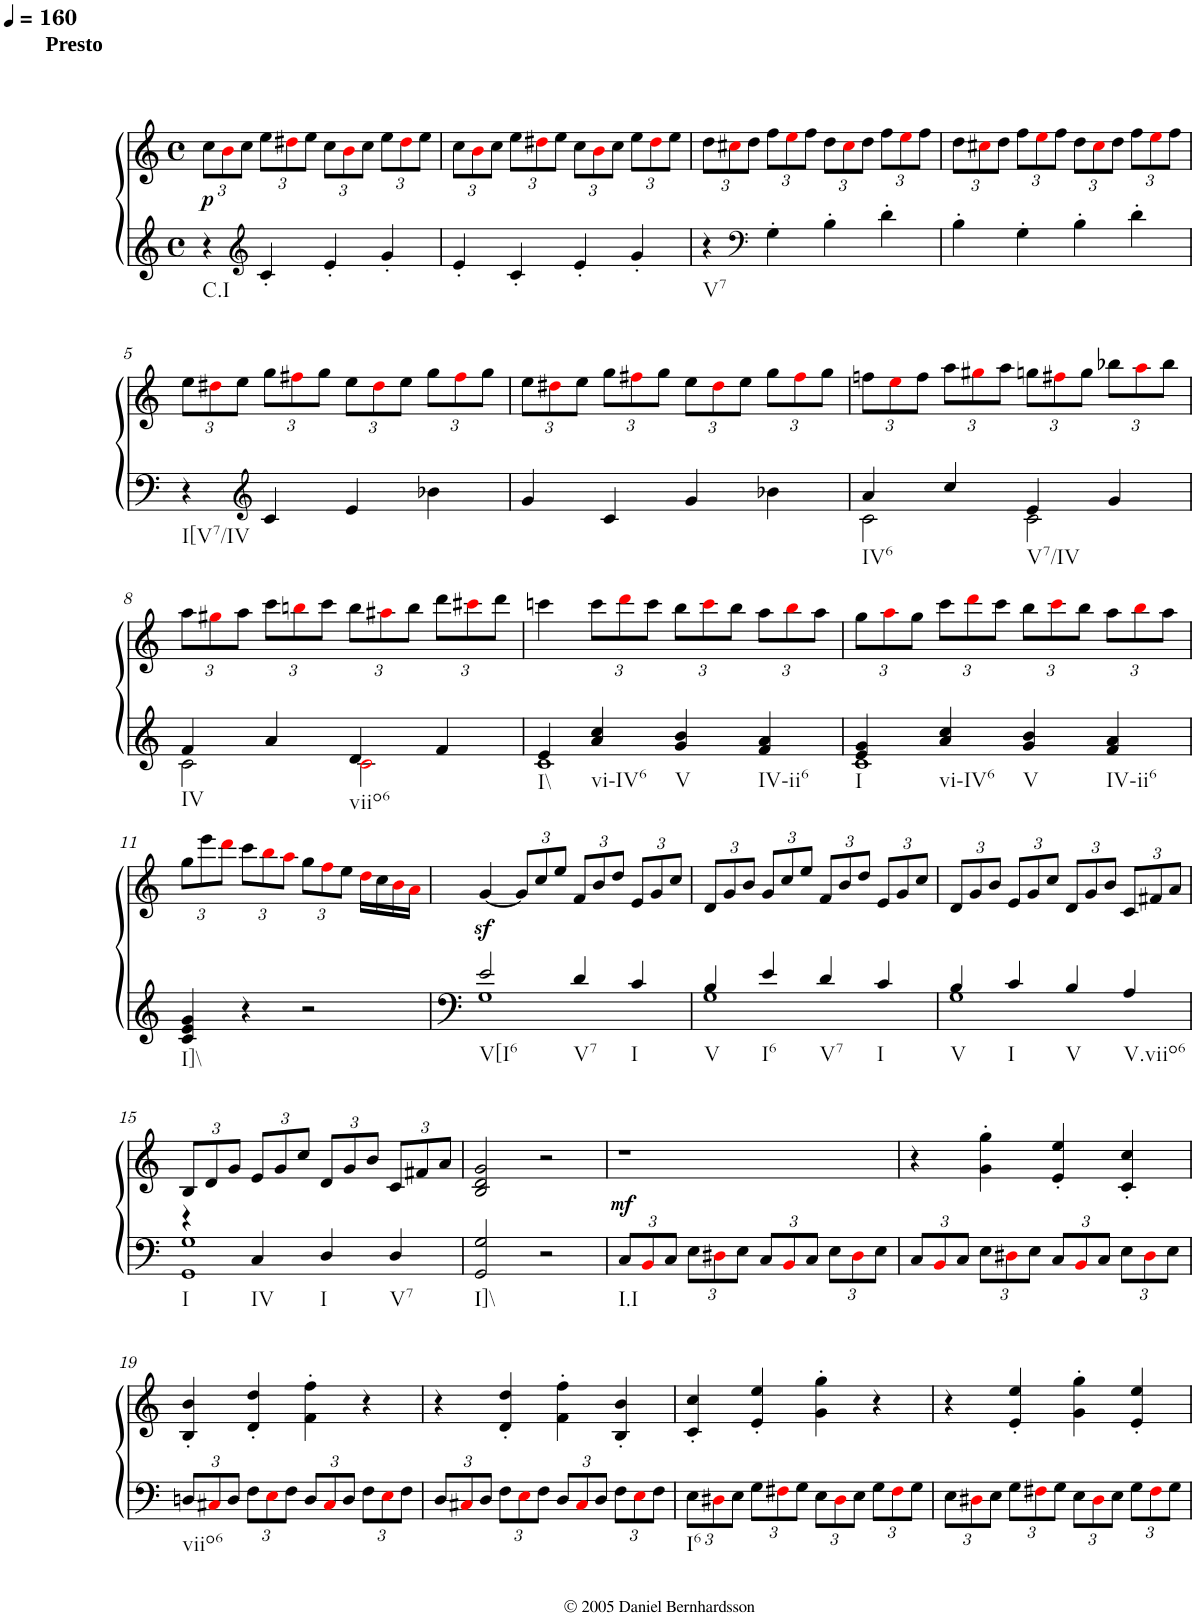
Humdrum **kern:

**kern	**kern	**dynam
*part1	*part1	*part1
*staff2	*staff1	*staff1/2
*I"Piano	*	*
*I'Pno.	*	*
*clefG2	*clefG2	*
*k[]	*k[]	*
*M4/4	*M4/4	*
*met(c)	*met(c)	*
*MM160	*MM160	*
*	*Xbrackettup	*
=1	=1	=1
!	!LO:TX:a:B:t=Presto	!
!LO:TX:b:t=C.I	!	!
!	!	!LO:DY:b
4r	12cc\L	p
.	12bi\	.
.	12cc\J	.
*clefG2	*	*
4c'/	12ee\L	.
.	12dd#Xi\	.
.	12ee\J	.
4e'/	12cc\L	.
.	12bi\	.
.	12cc\J	.
4g'/	12ee\L	.
.	12dd#i\	.
.	12ee\J	.
=2	=2	=2
4e'/	12cc\L	.
.	12bi\	.
.	12cc\J	.
4c'/	12ee\L	.
.	12dd#Xi\	.
.	12ee\J	.
4e'/	12cc\L	.
.	12bi\	.
.	12cc\J	.
4g'/	12ee\L	.
.	12dd#i\	.
.	12ee\J	.
=3	=3	=3
!LO:TX:b:t=V7	!	!
4r	12dd\L	.
.	12cc#Xi\	.
*clefF4	*	*
.	12dd\J	.
4G'\	12ff\L	.
.	12eei\	.
.	12ff\J	.
4B'\	12dd\L	.
.	12cc#i\	.
.	12dd\J	.
4d'\	12ff\L	.
.	12eei\	.
.	12ff\J	.
=4	=4	=4
4B'\	12dd\L	.
.	12cc#Xi\	.
.	12dd\J	.
4G'\	12ff\L	.
.	12eei\	.
.	12ff\J	.
4B'\	12dd\L	.
.	12cc#i\	.
.	12dd\J	.
4d'\	12ff\L	.
.	12eei\	.
.	12ff\J	.
!!LO:LB:g=z
=5	=5	=5
!LO:TX:b:t=I[V7/IV	!	!
4r	12ee\L	.
.	12dd#Xi\	.
.	12ee\J	.
*clefG2	*	*
4c/	12gg\L	.
.	12ff#Xi\	.
.	12gg\J	.
4e/	12ee\L	.
.	12dd#i\	.
.	12ee\J	.
4b-X\	12gg\L	.
.	12ff#i\	.
.	12gg\J	.
=6	=6	=6
4g/	12ee\L	.
.	12dd#Xi\	.
.	12ee\J	.
4c/	12gg\L	.
.	12ff#Xi\	.
.	12gg\J	.
4g/	12ee\L	.
.	12dd#i\	.
.	12ee\J	.
4b-X\	12gg\L	.
.	12ff#i\	.
.	12gg\J	.
=7	=7	=7
*^	*	*
!LO:TX:b:t=IV6	!	!	!
4a/	2c\	12ffn\L	.
.	.	12eei\	.
.	.	12ff\J	.
4cc/	.	12aa\L	.
.	.	12gg#Xi\	.
.	.	12aa\J	.
!LO:TX:b:t=V7/IV	!	!	!
4e/	2c\	12ggn\L	.
.	.	12ff#Xi\	.
.	.	12gg\J	.
4g/	.	12bb-X\L	.
.	.	12aai\	.
.	.	12bb-\J	.
!!LO:LB:g=z
=8	=8	=8	=8
!LO:TX:b:t=IV	!	!	!
4f/	2c\	12aa\L	.
.	.	12gg#Xi\	.
.	.	12aa\J	.
4a/	.	12ccc\L	.
.	.	12bbni\	.
.	.	12ccc\J	.
!LO:TX:b:t=viio6	!	!	!
4d/	2ci\	12bb\L	.
.	.	12aa#Xi\	.
.	.	12bb\J	.
4f/	.	12ddd\L	.
.	.	12ccc#Xi\	.
.	.	12ddd\J	.
=9	=9	=9	=9
!LO:TX:b:t=I\\	!	!	!
4e/	1c	4cccn\	.
!LO:TX:b:t=vi-IV6	!	!	!
4a/ 4cc/	.	12ccc\L	.
.	.	12dddi\	.
.	.	12ccc\J	.
!LO:TX:b:t=V	!	!	!
4g/ 4b/	.	12bb\L	.
.	.	12ccci\	.
.	.	12bb\J	.
!LO:TX:b:t=IV-ii6	!	!	!
4f/ 4a/	.	12aa\L	.
.	.	12bbi\	.
.	.	12aa\J	.
=10	=10	=10	=10
!LO:TX:b:t=I	!	!	!
4e/ 4g/	1c	12gg\L	.
.	.	12aai\	.
.	.	12gg\J	.
!LO:TX:b:t=vi-IV6	!	!	!
4a/ 4cc/	.	12ccc\L	.
.	.	12dddi\	.
.	.	12ccc\J	.
!LO:TX:b:t=V	!	!	!
4g/ 4b/	.	12bb\L	.
.	.	12ccci\	.
.	.	12bb\J	.
!LO:TX:b:t=IV-ii6	!	!	!
4f/ 4a/	.	12aa\L	.
.	.	12bbi\	.
.	.	12aa\J	.
*v	*v	*	*
!!LO:LB:g=z
=11	=11	=11
!LO:TX:b:t=I]\\	!	!
4c/ 4e/ 4g/	12gg\L	.
.	12eee\	.
.	12dddi\J	.
4r	12ccc\L	.
.	12bbi\	.
.	12aai\J	.
2r	12gg\L	.
.	12ffi\	.
.	12ee\J	.
.	16ddi\LL	.
.	16cc\	.
.	16bi\	.
.	16ai\JJ	.
=12	=12	=12
*^	*	*
!LO:TX:b:t=V[I6	!	!	!
2e/	1G	[<4gz</	.
.	.	12g/L]	.
.	.	12cc/	.
.	.	12ee/J	.
!LO:TX:b:t=V7	!	!	!
4d/	.	12f/L	.
.	.	12b/	.
.	.	12dd/J	.
!LO:TX:b:t=I	!	!	!
4c/	.	12e/L	.
.	.	12g/	.
.	.	12cc/J	.
=13	=13	=13	=13
!LO:TX:b:t=V	!	!	!
4B/	1G	12d/L	.
.	.	12g/	.
.	.	12b/J	.
!LO:TX:b:t=I6	!	!	!
4e/	.	12g/L	.
.	.	12cc/	.
.	.	12ee/J	.
!LO:TX:b:t=V7	!	!	!
4d/	.	12f/L	.
.	.	12b/	.
.	.	12dd/J	.
!LO:TX:b:t=I	!	!	!
4c/	.	12e/L	.
.	.	12g/	.
.	.	12cc/J	.
=14	=14	=14	=14
!LO:TX:b:t=V	!	!	!
4B/	1G	12d/L	.
.	.	12g/	.
.	.	12b/J	.
!LO:TX:b:t=I	!	!	!
4c/	.	12e/L	.
.	.	12g/	.
.	.	12cc/J	.
!LO:TX:b:t=V	!	!	!
4B/	.	12d/L	.
.	.	12g/	.
.	.	12b/J	.
!LO:TX:b:t=V.viio6	!	!	!
4A/	.	12c/L	.
.	.	12f#X/	.
.	.	12a/J	.
!!LO:LB:g=z
=15	=15	=15	=15
!LO:TX:b:t=I	!	!	!
4r	1GG 1G	12B/L	.
.	.	12d/	.
.	.	12g/J	.
!LO:TX:b:t=IV	!	!	!
4C/	.	12e/L	.
.	.	12g/	.
.	.	12cc/J	.
!LO:TX:b:t=I	!	!	!
4D/	.	12d/L	.
.	.	12g/	.
.	.	12b/J	.
!LO:TX:b:t=V7	!	!	!
4D/	.	12c/L	.
.	.	12f#X/	.
.	.	12a/J	.
*v	*v	*	*
=16	=16	=16
!LO:TX:b:t=I]\\	!	!
2GG/ 2G/	2B/ 2d/ 2g/	.
2r	2r	.
=17	=17	=17
*Xbrackettup	*	*
!LO:TX:b:t=I.I	!	!
!	!	!LO:DY:b
12C/L	1r	mf
12BBi/	.	.
12C/J	.	.
12E\L	.	.
12D#Xi\	.	.
12E\J	.	.
12C/L	.	.
12BBi/	.	.
12C/J	.	.
12E\L	.	.
12D#i\	.	.
12E\J	.	.
=18	=18	=18
12C/L	4r	.
12BBi/	.	.
12C/J	.	.
12E\L	4g\' 4gg\'	.
12D#Xi\	.	.
12E\J	.	.
12C/L	4e/' 4ee/'	.
12BBi/	.	.
12C/J	.	.
12E\L	4c/' 4cc/'	.
12D#i\	.	.
12E\J	.	.
!!LO:LB:g=z
=19	=19	=19
!LO:TX:b:t=viio6	!	!
12Dn/L	4B/' 4b/'	.
12C#Xi/	.	.
12D/J	.	.
12F\L	4d/' 4dd/'	.
12Ei\	.	.
12F\J	.	.
12D/L	4f\' 4ff\'	.
12C#i/	.	.
12D/J	.	.
12F\L	4r	.
12Ei\	.	.
12F\J	.	.
=20	=20	=20
12D/L	4r	.
12C#Xi/	.	.
12D/J	.	.
12F\L	4d/' 4dd/'	.
12Ei\	.	.
12F\J	.	.
12D/L	4f\' 4ff\'	.
12C#i/	.	.
12D/J	.	.
12F\L	4B/' 4b/'	.
12Ei\	.	.
12F\J	.	.
=21	=21	=21
!LO:TX:b:t=I6	!	!
12E\L	4c/' 4cc/'	.
12D#Xi\	.	.
12E\J	.	.
12G\L	4e/' 4ee/'	.
12F#Xi\	.	.
12G\J	.	.
12E\L	4g\' 4gg\'	.
12D#i\	.	.
12E\J	.	.
12G\L	4r	.
12F#i\	.	.
12G\J	.	.
=22	=22	=22
12E\L	4r	.
12D#Xi\	.	.
12E\J	.	.
12G\L	4e/' 4ee/'	.
12F#Xi\	.	.
12G\J	.	.
12E\L	4g\' 4gg\'	.
12D#i\	.	.
12E\J	.	.
12G\L	4e/' 4ee/'	.
12F#i\	.	.
12G\J	.	.
=	=	=
*-	*-	*-
